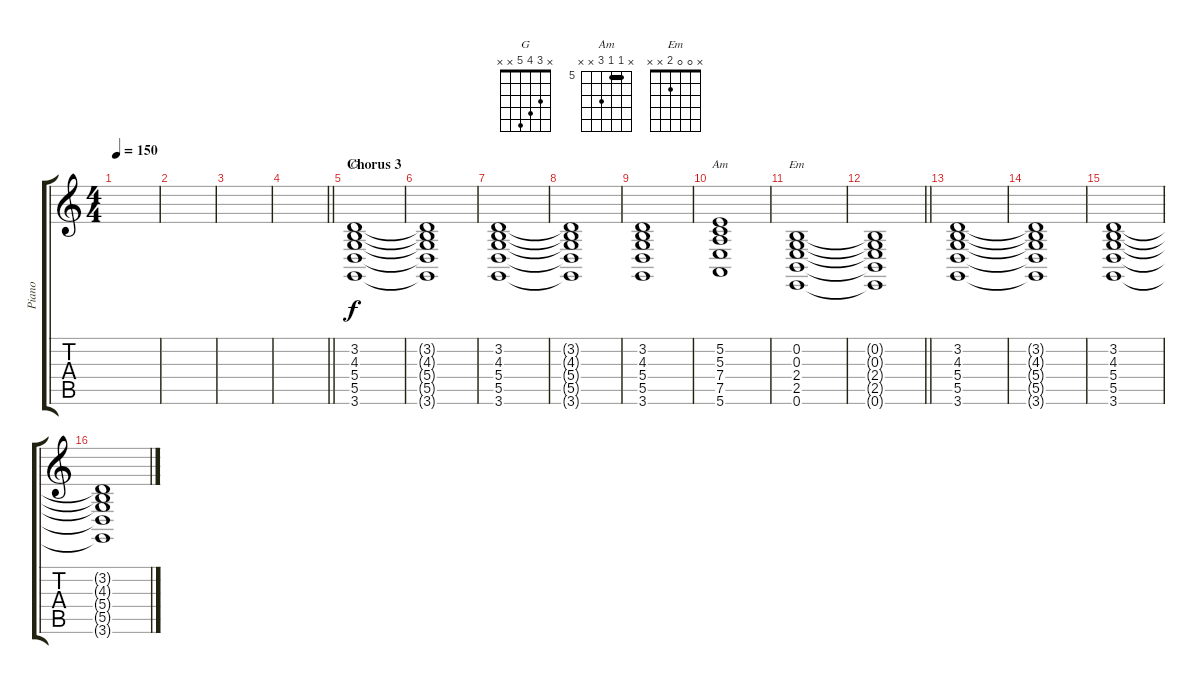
\track ("Piano" "Piano") {instrument acousticgrandpiano}
\staff {score tabs}
\tuning (E4 B3 G3 D3 A2 E2) {hide}
\chord ("G" x 3 4 5 x x)
\chord ("Am" x 5 5 7 x x) {firstfret 5 barre 5}
\chord ("Em" x 0 0 2 x x)
\ts (4 4)
\tempo 150
\clef g2
\ks c
|
|
|
\barLineRight lightlight
|
\section ("" "Chorus 3")
(3.2 4.3 5.4 5.5 3.6).1{ch "G"} |
(3.2{t} 4.3{t} 5.4{t} 5.5{t} 3.6{t}).1 |
(3.2 4.3 5.4 5.5 3.6).1 |
(3.2{t} 4.3{t} 5.4{t} 5.5{t} 3.6{t}).1 |
(3.2 4.3 5.4 5.5 3.6).1 |
(5.2 5.3 7.4 7.5 5.6).1{ch "Am"} |
(0.2 0.3 2.4 2.5 0.6).1{ch "Em"} |
\barLineRight lightlight
(0.2{t} 0.3{t} 2.4{t} 2.5{t} 0.6{t}).1 |
(3.2 4.3 5.4 5.5 3.6).1 |
(3.2{t} 4.3{t} 5.4{t} 5.5{t} 3.6{t}).1 |
(3.2 4.3 5.4 5.5 3.6).1 |
(3.2{t} 4.3{t} 5.4{t} 5.5{t} 3.6{t}).1
